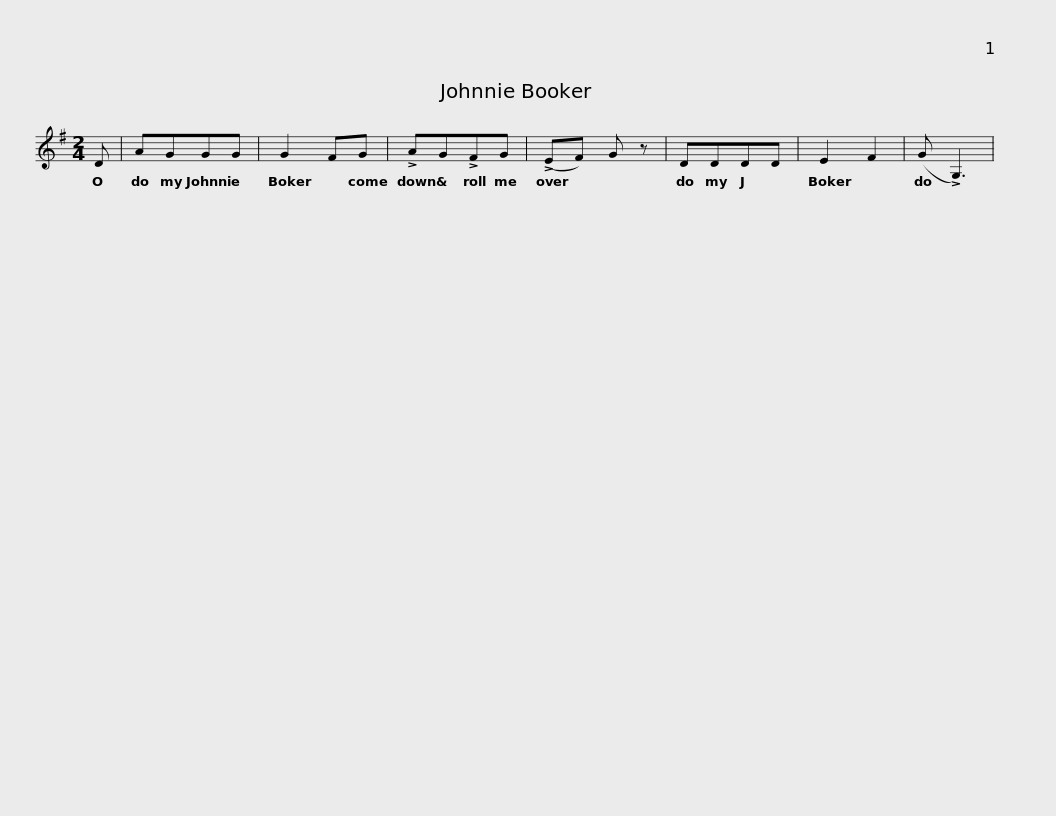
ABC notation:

X:1
L:1/8
M:2/4
I:linebreak $
K:G
V:1 treble
V:1
 D | AGGG | G2 FG | !>!AG!>!FG | (!>!EF) G z | %5
 DDDD | E2 F2 | (G !>!G,3) | %8
